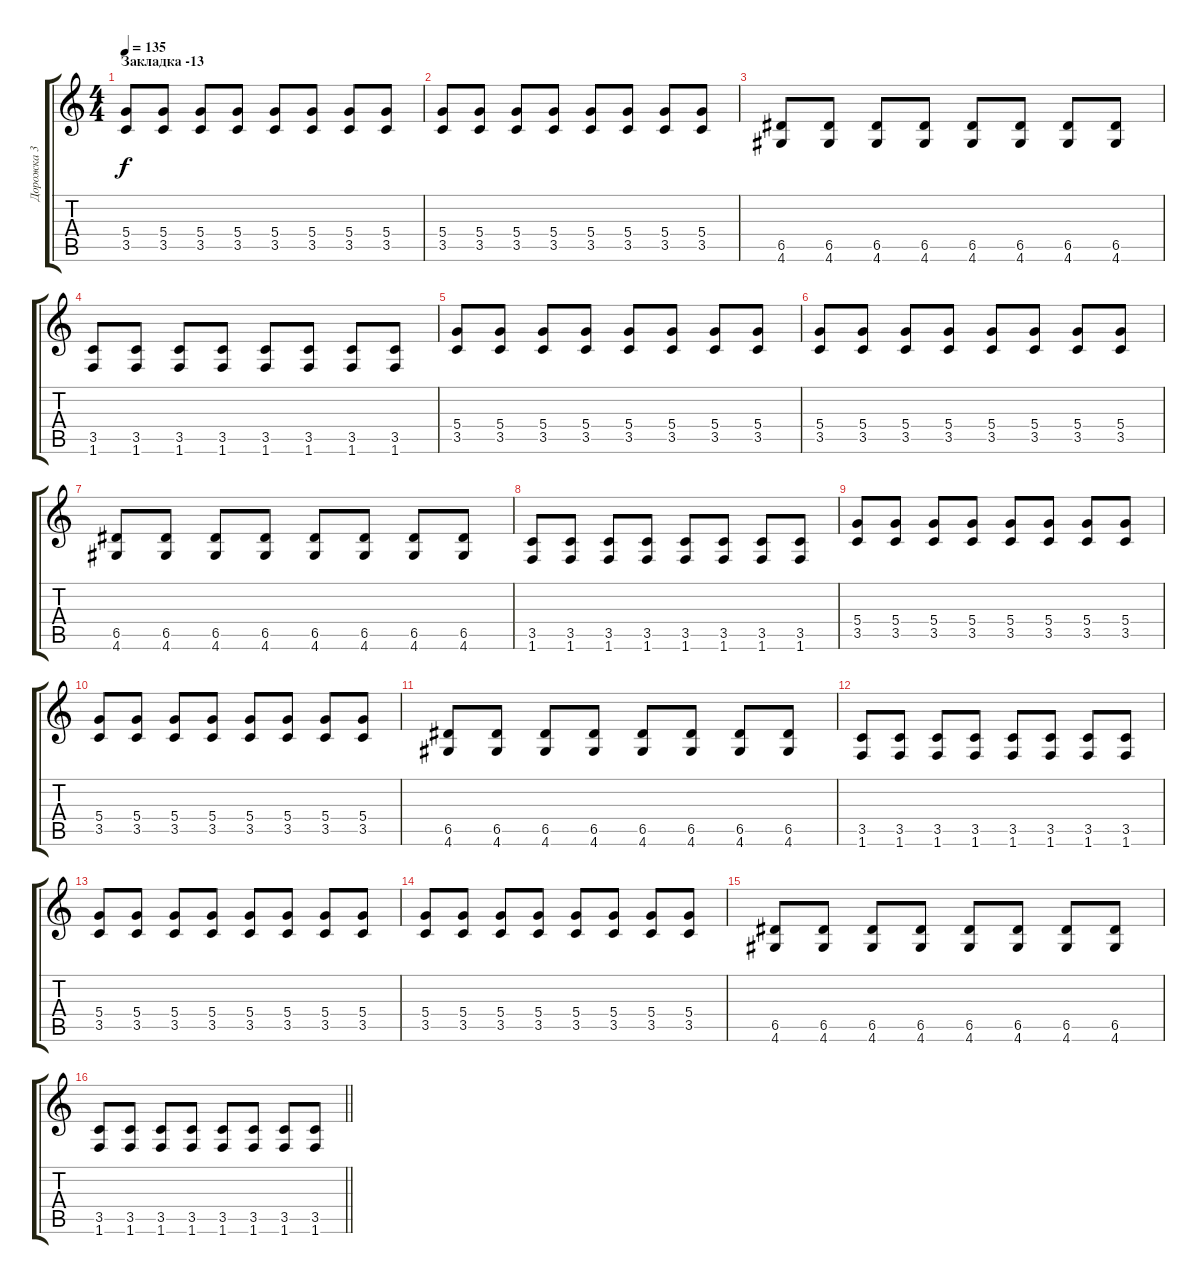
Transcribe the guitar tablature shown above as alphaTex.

\track ("Дорожка 3" "Дорожка 3") {instrument distortionguitar}
\staff {score tabs}
\tuning (E4 B3 G3 D3 A2 E2) {hide}
\ts (4 4)
\section ("" "Закладка -13")
\tempo 135
\clef g2
\ks c
(5.4 3.5).8{dy f} (5.4 3.5).8 (5.4 3.5).8 (5.4 3.5).8 (5.4 3.5).8 (5.4 3.5).8 (5.4 3.5).8 (5.4 3.5).8 |
(5.4 3.5).8 (5.4 3.5).8 (5.4 3.5).8 (5.4 3.5).8 (5.4 3.5).8 (5.4 3.5).8 (5.4 3.5).8 (5.4 3.5).8 |
(6.5 4.6).8 (6.5 4.6).8 (6.5 4.6).8 (6.5 4.6).8 (6.5 4.6).8 (6.5 4.6).8 (6.5 4.6).8 (6.5 4.6).8 |
(3.5 1.6).8 (3.5 1.6).8 (3.5 1.6).8 (3.5 1.6).8 (3.5 1.6).8 (3.5 1.6).8 (3.5 1.6).8 (3.5 1.6).8 |
(5.4 3.5).8 (5.4 3.5).8 (5.4 3.5).8 (5.4 3.5).8 (5.4 3.5).8 (5.4 3.5).8 (5.4 3.5).8 (5.4 3.5).8 |
(5.4 3.5).8 (5.4 3.5).8 (5.4 3.5).8 (5.4 3.5).8 (5.4 3.5).8 (5.4 3.5).8 (5.4 3.5).8 (5.4 3.5).8 |
(6.5 4.6).8 (6.5 4.6).8 (6.5 4.6).8 (6.5 4.6).8 (6.5 4.6).8 (6.5 4.6).8 (6.5 4.6).8 (6.5 4.6).8 |
(3.5 1.6).8 (3.5 1.6).8 (3.5 1.6).8 (3.5 1.6).8 (3.5 1.6).8 (3.5 1.6).8 (3.5 1.6).8 (3.5 1.6).8 |
(5.4 3.5).8 (5.4 3.5).8 (5.4 3.5).8 (5.4 3.5).8 (5.4 3.5).8 (5.4 3.5).8 (5.4 3.5).8 (5.4 3.5).8 |
(5.4 3.5).8 (5.4 3.5).8 (5.4 3.5).8 (5.4 3.5).8 (5.4 3.5).8 (5.4 3.5).8 (5.4 3.5).8 (5.4 3.5).8 |
(6.5 4.6).8 (6.5 4.6).8 (6.5 4.6).8 (6.5 4.6).8 (6.5 4.6).8 (6.5 4.6).8 (6.5 4.6).8 (6.5 4.6).8 |
(3.5 1.6).8 (3.5 1.6).8 (3.5 1.6).8 (3.5 1.6).8 (3.5 1.6).8 (3.5 1.6).8 (3.5 1.6).8 (3.5 1.6).8 |
(5.4 3.5).8 (5.4 3.5).8 (5.4 3.5).8 (5.4 3.5).8 (5.4 3.5).8 (5.4 3.5).8 (5.4 3.5).8 (5.4 3.5).8 |
(5.4 3.5).8 (5.4 3.5).8 (5.4 3.5).8 (5.4 3.5).8 (5.4 3.5).8 (5.4 3.5).8 (5.4 3.5).8 (5.4 3.5).8 |
(6.5 4.6).8 (6.5 4.6).8 (6.5 4.6).8 (6.5 4.6).8 (6.5 4.6).8 (6.5 4.6).8 (6.5 4.6).8 (6.5 4.6).8 |
\barLineRight lightlight
(3.5 1.6).8 (3.5 1.6).8 (3.5 1.6).8 (3.5 1.6).8 (3.5 1.6).8 (3.5 1.6).8 (3.5 1.6).8 (3.5 1.6).8
